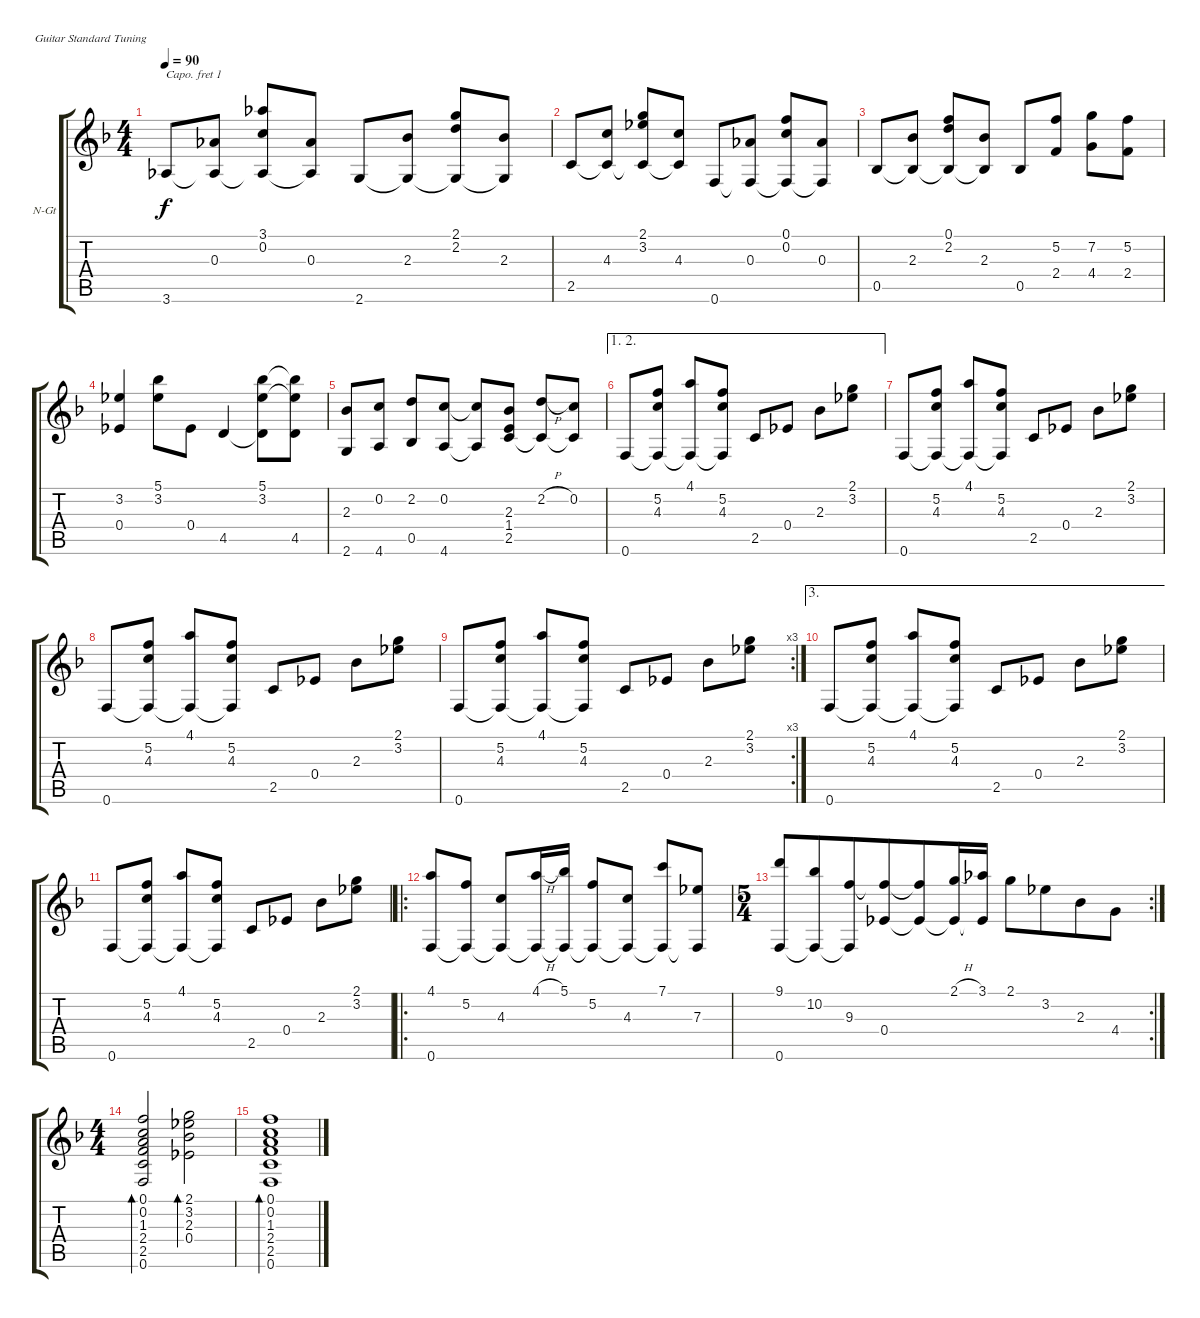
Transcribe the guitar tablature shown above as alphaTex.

\bracketExtendMode groupsimilarinstruments
\firstSystemTrackNameOrientation horizontal
\otherSystemsTrackNameOrientation horizontal
\track ("Piste 1" "N-Gt") {instrument acousticguitarnylon}
\staff {score tabs}
\capo 1
\tuning (E4 B3 G3 D3 A2 E2)
\ts (4 4)
\tempo 90
\clef g2
\ks f
3.6.8{dy f} (0.3 3.6{t}).8 (3.1 0.2 3.6{t}).8 (0.3 3.6{t}).8 2.6.8 (2.3 2.6{t}).8 (2.1 2.2 2.6{t}).8 (2.3 2.6{t}).8 |
2.5.8 (4.3 2.5{t}).8 (2.1 3.2 2.5{t}).8 (4.3 2.5{t}).8 0.6.8 (0.3 0.6{t}).8 (0.1 0.2 0.6{t}).8 (0.3 0.6{t}).8 |
0.5.8 (2.3 0.5{t}).8 (0.1 2.2 0.5{t}).8 (2.3 0.5{t}).8 0.5.8 (5.2 2.4).8 (7.2 4.4).8 (5.2 2.4).8 |
(3.2 0.4).4 (5.1 3.2).8 0.4.8 4.5.4 (5.1 3.2 4.5{t}).8 (5.1{t} 3.2{t} 4.5).8 |
(2.3 2.6).8 (0.2 4.6).8 (2.2 0.5).8 (0.2 4.6).8 (0.2{t} 4.6{t}).8 (2.3 1.4 2.5).8 (2.2{h} 2.5{t}).8 (0.2 2.5{t}).8 |
\ae (1 2)
0.6.8 (5.2 4.3 0.6{t}).8 (4.1 0.6{t}).8 (5.2 4.3 0.6{t}).8 2.5.8 0.4.8 2.3.8 (2.1 3.2).8 |
0.6.8 (5.2 4.3 0.6{t}).8 (4.1 0.6{t}).8 (5.2 4.3 0.6{t}).8 2.5.8 0.4.8 2.3.8 (2.1 3.2).8 |
0.6.8 (5.2 4.3 0.6{t}).8 (4.1 0.6{t}).8 (5.2 4.3 0.6{t}).8 2.5.8 0.4.8 2.3.8 (2.1 3.2).8 |
\rc 3
0.6.8 (5.2 4.3 0.6{t}).8 (4.1 0.6{t}).8 (5.2 4.3 0.6{t}).8 2.5.8 0.4.8 2.3.8 (2.1 3.2).8 |
\ae 3
0.6.8 (5.2 4.3 0.6{t}).8 (4.1 0.6{t}).8 (5.2 4.3 0.6{t}).8 2.5.8 0.4.8 2.3.8 (2.1 3.2).8 |
0.6.8 (5.2 4.3 0.6{t}).8 (4.1 0.6{t}).8 (5.2 4.3 0.6{t}).8 2.5.8 0.4.8 2.3.8 (2.1 3.2).8 |
\ro
(4.1 0.6).8 (5.2 0.6{t}).8 (4.3 0.6{t}).8 (4.1{h} 0.6{t}).16 (5.1 0.6{t}).16 (5.2 0.6{t}).8 (4.3 0.6{t}).8 (7.1 0.6{t}).8 (7.3 0.6{t}).8 |
\rc 2
\ts (5 4)
\beaming (8 6 4)
(9.1 0.6).8 (10.2 0.6{t}).8 (9.3 0.6{t}).8 (0.4 9.3{t}).8 (9.3{t} 0.4{t}).8 (2.1{h} 0.4{t}).16 (3.1 0.4{t}).16 2.1.8 3.2.8 2.3.8 4.4.8 |
\ts (4 4)
\beaming (8 2 2 2 2)
(0.1 0.2 1.3 2.4 2.5 0.6).2{bd 0} (2.1 3.2 2.3 0.4).2{bd 0} |
(0.1 0.2 1.3 2.4 2.5 0.6).1{bd 0}
